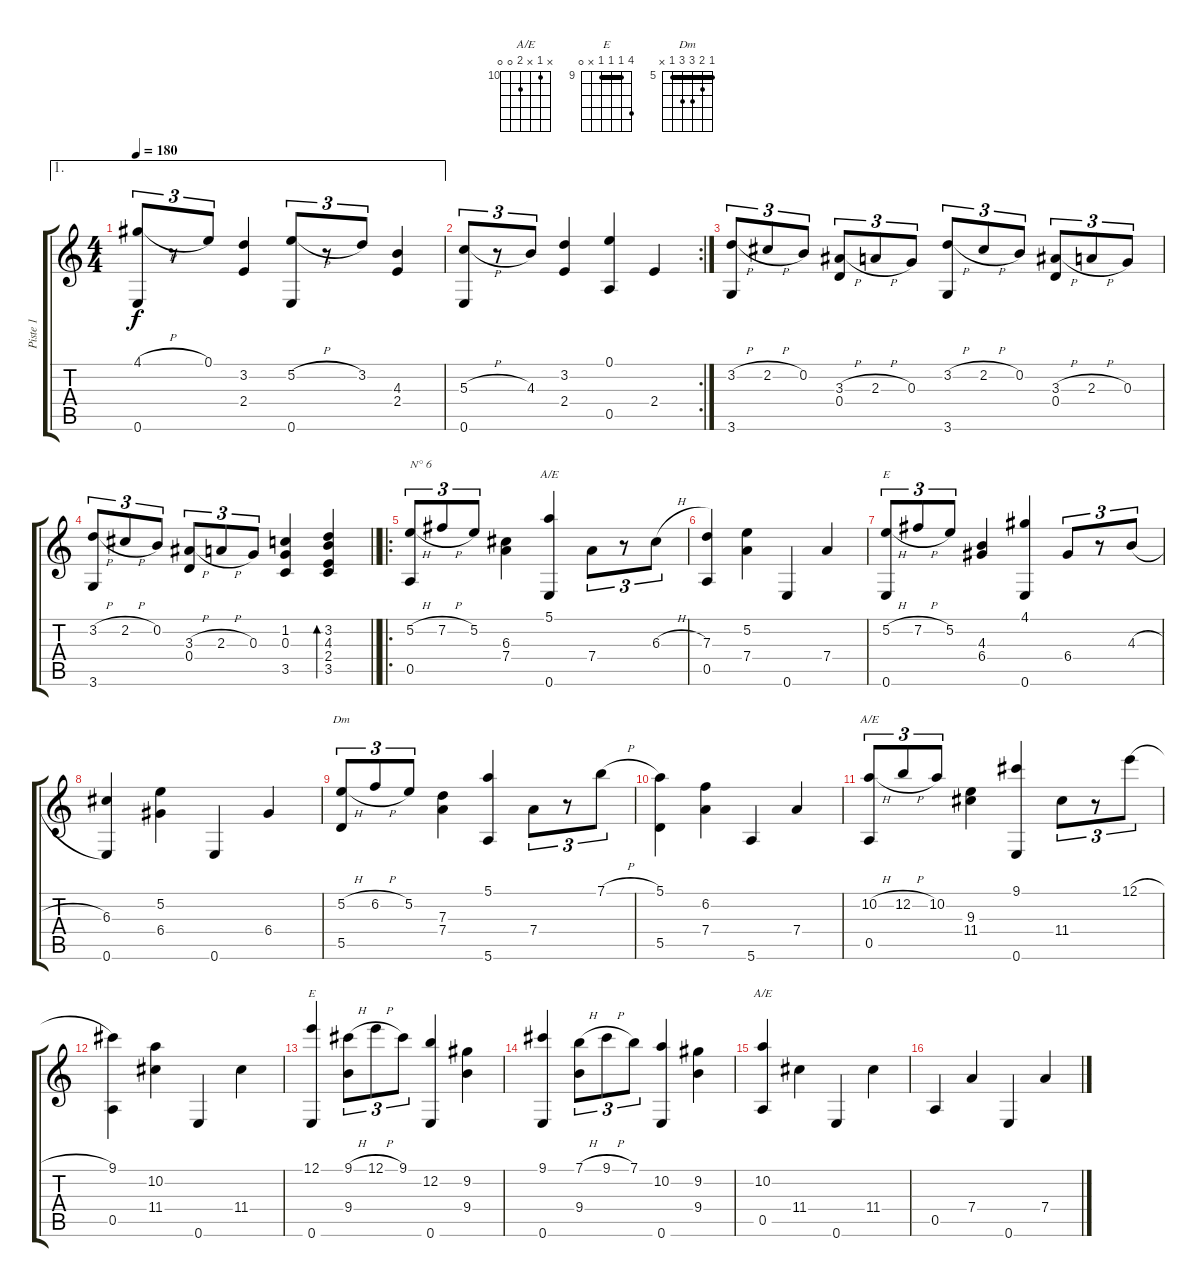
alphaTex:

\track ("Piste 1" "Piste 1") {instrument acousticguitarnylon}
\staff {score tabs}
\tuning (E4 B3 G3 D3 A2 E2) {hide}
\chord ("A/E" 5 5 6 7 0 0) {firstfret 5 barre 5}
\chord ("E" 4 5 4 6 x 0) {firstfret 4 barre 4}
\chord ("Dm" 5 6 7 7 5 x) {firstfret 5 barre 5}
\chord ("A/E" 9 10 9 11 0 0) {firstfret 9 barre 9}
\chord ("E" 12 9 9 9 x 0) {firstfret 9 barre 9}
\chord ("A/E" x 10 x 11 0 0) {firstfret 10}
\ae 1
\ts (4 4)
\tempo 180
\clef g2
\ks c
(4.1{h} 0.6).8{tu (3 2) dy f} r.8{tu (3 2)} 0.1.8{tu (3 2)} (3.2 2.4).4 (5.2{h} 0.6).8{tu (3 2)} r.8{tu (3 2)} 3.2.8{tu (3 2)} (4.3 2.4).4 |
\rc 2
(5.3{h} 0.6).8{tu (3 2)} r.8{tu (3 2)} 4.3.8{tu (3 2)} (3.2 2.4).4 (0.1 0.5).4 2.4.4 |
(3.2{h} 3.6).8{tu (3 2)} 2.2{h}.8{tu (3 2)} 0.2.8{tu (3 2)} (3.3{h} 0.4).8{tu (3 2)} 2.3{h}.8{tu (3 2)} 0.3.8{tu (3 2)} (3.2{h} 3.6).8{tu (3 2)} 2.2{h}.8{tu (3 2)} 0.2.8{tu (3 2)} (3.3{h} 0.4).8{tu (3 2)} 2.3{h}.8{tu (3 2)} 0.3.8{tu (3 2)} |
\barLineRight lightlight
(3.2{h} 3.6).8{tu (3 2)} 2.2{h}.8{tu (3 2)} 0.2.8{tu (3 2)} (3.3{h} 0.4).8{tu (3 2)} 2.3{h}.8{tu (3 2)} 0.3.8{tu (3 2)} (1.2 0.3 3.5).4 (3.2 4.3 2.4 3.5).4{bd 480} |
\ro
(5.2{h} 0.5).8{tu (3 2) txt "N° 6"} 7.2{h}.8{tu (3 2)} 5.2.8{tu (3 2)} (6.3 7.4).4 (5.1 0.6).4{ch "A/E"} 7.4.8{tu (3 2)} r.8{tu (3 2)} 6.3{h}.8{tu (3 2)} |
(7.3 0.5).4 (5.2 7.4).4 0.6.4 7.4.4 |
(5.2{h} 0.6).8{tu (3 2) ch "E"} 7.2{h}.8{tu (3 2)} 5.2.8{tu (3 2)} (4.3 6.4).4 (4.1 0.6).4 6.4.8{tu (3 2)} r.8{tu (3 2)} 4.3{h}.8{tu (3 2)} |
(6.3 0.6).4 (5.2 6.4).4 0.6.4 6.4.4 |
(5.2{h} 5.5).8{tu (3 2) ch "Dm"} 6.2{h}.8{tu (3 2)} 5.2.8{tu (3 2)} (7.3 7.4).4 (5.1 5.6).4 7.4.8{tu (3 2)} r.8{tu (3 2)} 7.1{h}.8{tu (3 2)} |
(5.1 5.5).4 (6.2 7.4).4 5.6.4 7.4.4 |
(10.2{h} 0.5).8{tu (3 2) ch "A/E"} 12.2{h}.8{tu (3 2)} 10.2.8{tu (3 2)} (9.3 11.4).4 (9.1 0.6).4 11.4.8{tu (3 2)} r.8{tu (3 2)} 12.1{h}.8{tu (3 2)} |
(9.1 0.5).4 (10.2 11.4).4 0.6.4 11.4.4 |
(12.1 0.6).4{ch "E"} (9.1{h} 9.4).8{tu (3 2)} 12.1{h}.8{tu (3 2)} 9.1.8{tu (3 2)} (12.2 0.6).4 (9.2 9.4).4 |
(9.1 0.6).4 (7.1{h} 9.4).8{tu (3 2)} 9.1{h}.8{tu (3 2)} 7.1.8{tu (3 2)} (10.2 0.6).4 (9.2 9.4).4 |
(10.2 0.5).4{ch "A/E"} 11.4.4 0.6.4 11.4.4 |
0.5.4 7.4.4 0.6.4 7.4.4
